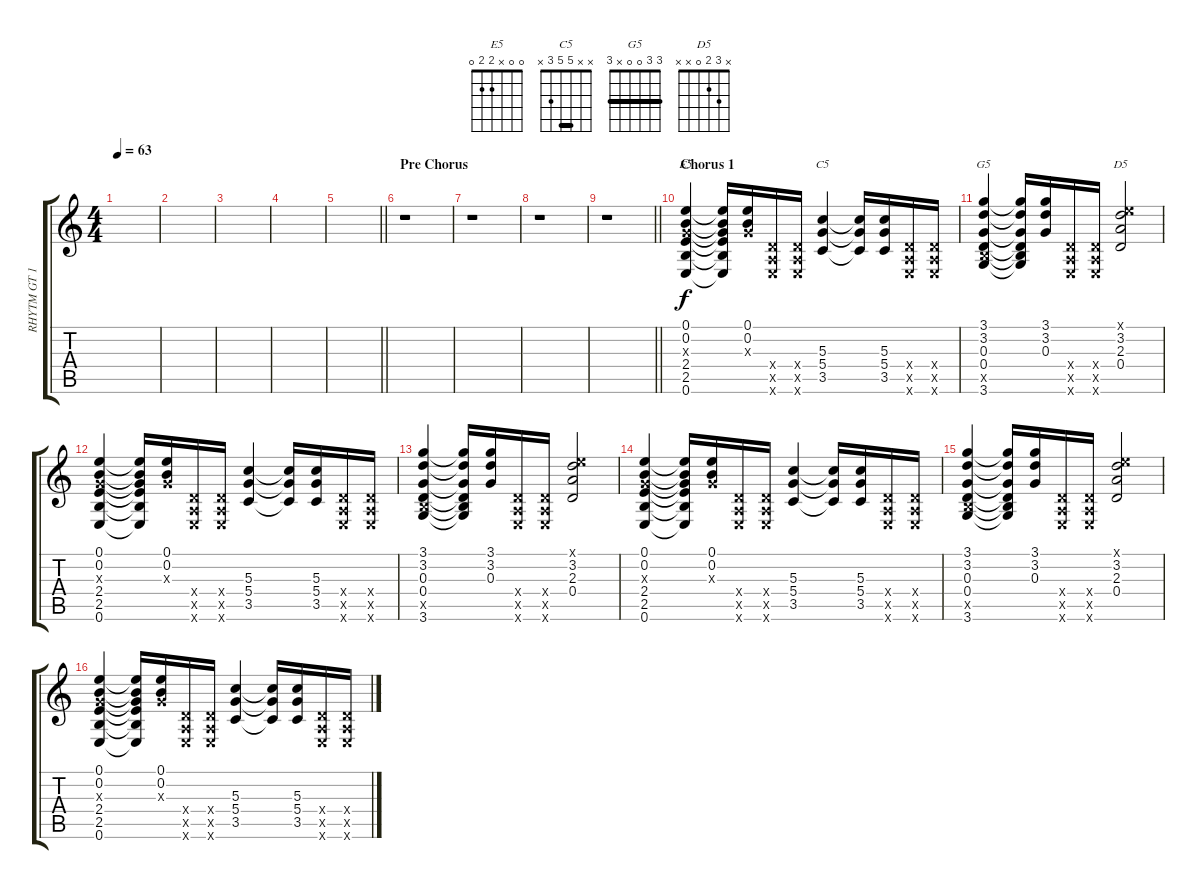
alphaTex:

\track ("RHYTM GT 1" "RHYTM GT 1") {instrument overdrivenguitar}
\staff {score tabs}
\tuning (E4 B3 G3 D3 A2 E2) {hide}
\chord ("E5" 0 0 x 2 2 0)
\chord ("C5" x x 5 5 3 x) {barre 5}
\chord ("G5" 3 3 0 0 x 3) {barre 3}
\chord ("D5" x 3 2 0 x x)
\ts (4 4)
\tempo 63
\clef g2
\ks c
|
|
|
|
\barLineRight lightlight
|
\section ("" "Pre Chorus")
r.1 |
r.1 |
r.1 |
\barLineRight lightlight
r.1 |
\section ("" "Chorus 1")
(0.1 0.2 0.3{x} 2.4 2.5 0.6).4{ch "E5"} (0.1{t} 0.2{t} 0.3{t} 2.4{t} 2.5{t} 0.6{t}).16 (0.1 0.2 0.3{x}).16 (0.4{x} 0.5{x} 0.6{x}).16 (0.4{x} 0.5{x} 0.6{x}).16 (5.3 5.4 3.5).4{ch "C5"} (5.3{t} 5.4{t} 3.5{t}).16 (5.3 5.4 3.5).16 (0.4{x} 0.5{x} 0.6{x}).16 (0.4{x} 0.5{x} 0.6{x}).16 |
(3.1 3.2 0.3 0.4 2.5{x} 3.6).4{ch "G5"} (3.1{t} 3.2{t} 0.3{t} 0.4{t} 2.5{t} 3.6{t}).16 (3.1 3.2 0.3).16 (0.4{x} 0.5{x} 0.6{x}).16 (0.4{x} 0.5{x} 0.6{x}).16 (0.1{x} 3.2 2.3 0.4).2{ch "D5"} |
(0.1 0.2 0.3{x} 2.4 2.5 0.6).4 (0.1{t} 0.2{t} 0.3{t} 2.4{t} 2.5{t} 0.6{t}).16 (0.1 0.2 0.3{x}).16 (0.4{x} 0.5{x} 0.6{x}).16 (0.4{x} 0.5{x} 0.6{x}).16 (5.3 5.4 3.5).4 (5.3{t} 5.4{t} 3.5{t}).16 (5.3 5.4 3.5).16 (0.4{x} 0.5{x} 0.6{x}).16 (0.4{x} 0.5{x} 0.6{x}).16 |
(3.1 3.2 0.3 0.4 2.5{x} 3.6).4 (3.1{t} 3.2{t} 0.3{t} 0.4{t} 2.5{t} 3.6{t}).16 (3.1 3.2 0.3).16 (0.4{x} 0.5{x} 0.6{x}).16 (0.4{x} 0.5{x} 0.6{x}).16 (0.1{x} 3.2 2.3 0.4).2 |
(0.1 0.2 0.3{x} 2.4 2.5 0.6).4 (0.1{t} 0.2{t} 0.3{t} 2.4{t} 2.5{t} 0.6{t}).16 (0.1 0.2 0.3{x}).16 (0.4{x} 0.5{x} 0.6{x}).16 (0.4{x} 0.5{x} 0.6{x}).16 (5.3 5.4 3.5).4 (5.3{t} 5.4{t} 3.5{t}).16 (5.3 5.4 3.5).16 (0.4{x} 0.5{x} 0.6{x}).16 (0.4{x} 0.5{x} 0.6{x}).16 |
(3.1 3.2 0.3 0.4 2.5{x} 3.6).4 (3.1{t} 3.2{t} 0.3{t} 0.4{t} 2.5{t} 3.6{t}).16 (3.1 3.2 0.3).16 (0.4{x} 0.5{x} 0.6{x}).16 (0.4{x} 0.5{x} 0.6{x}).16 (0.1{x} 3.2 2.3 0.4).2 |
(0.1 0.2 0.3{x} 2.4 2.5 0.6).4 (0.1{t} 0.2{t} 0.3{t} 2.4{t} 2.5{t} 0.6{t}).16 (0.1 0.2 0.3{x}).16 (0.4{x} 0.5{x} 0.6{x}).16 (0.4{x} 0.5{x} 0.6{x}).16 (5.3 5.4 3.5).4 (5.3{t} 5.4{t} 3.5{t}).16 (5.3 5.4 3.5).16 (0.4{x} 0.5{x} 0.6{x}).16 (0.4{x} 0.5{x} 0.6{x}).16
